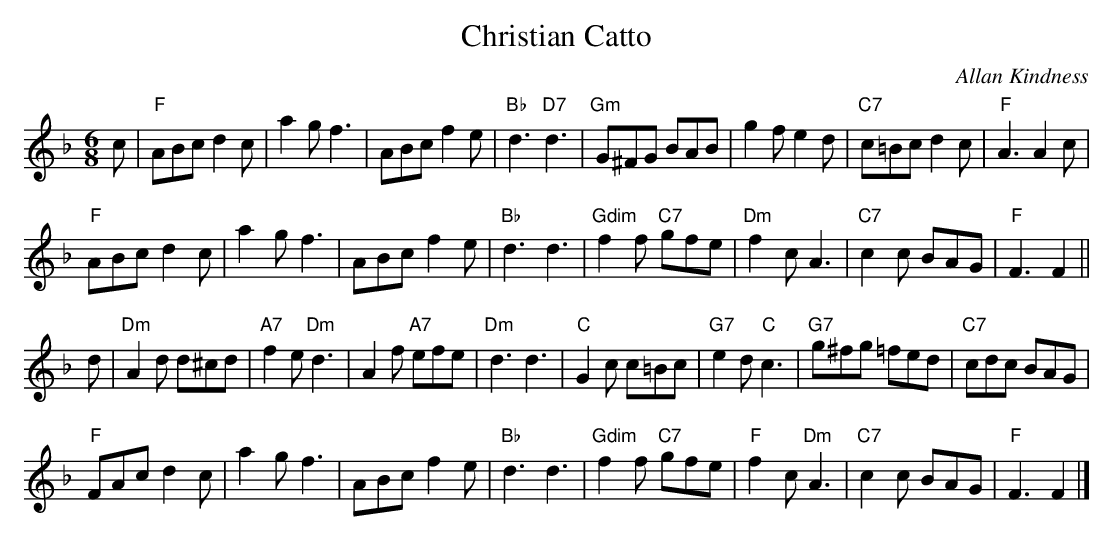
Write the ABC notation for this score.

X:1
T:Christian Catto
C:Allan Kindness
M:6/8
L:1/8
K:F
c |\
"F" ABc d2c | a2 g f3 | ABc f2 e | "Bb" d3 "D7" d3 | "Gm"   G^FG      BAB |      g2 f e2 d | "C7" c=Bc  d2 c | "F" A3 A2 c  |
"F" ABc d2 c| a2 g f3 | ABc f2 e | "Bb" d3      d3 | "Gdim" f2 f "C7" gfe | "Dm" f2 c A3   | "C7" c2 c  BAG  | "F" F3 F2   ||
d |\
"Dm" A2 d d^cd | "A7" f2 e "Dm" d3 | A2 f "A7" efe | "Dm" d3 d3 | "C" G2 c     c=Bc | "G7" e2 d "C"  c3 | "G7" g^fg  =fed | "C7" cdc BAG |
"F"  FAc  d2 c |      a2 g      f3 | ABc      f2 e | "Bb" d3 d3 | "Gdim"f2 f "C7" gfe | "F"  f2 c "Dm" A3 | "C7" c2 c   BAG | "F"  F3  F2  |]
